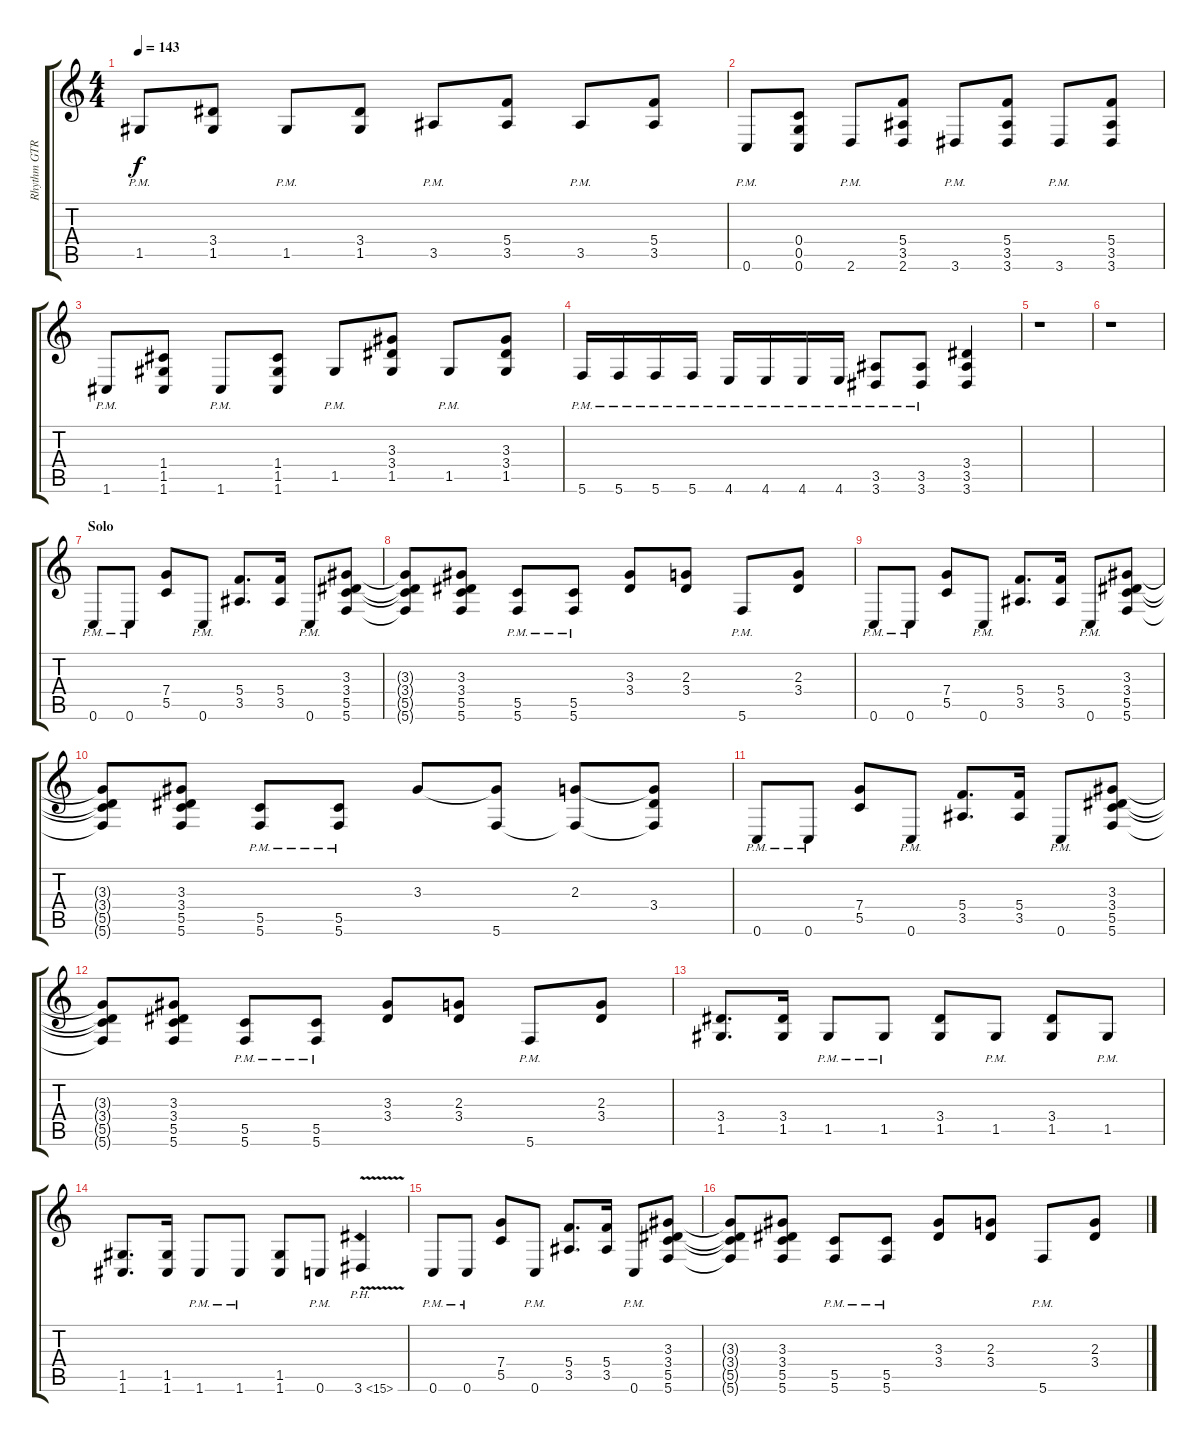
\track ("Rhythm GTR 1" "Rhythm GTR") {instrument overdrivenguitar}
\staff {score tabs}
\tuning (D4 A3 F3 C3 G2 C2) {hide}
\ts (4 4)
\tempo 143
\clef g2
\ks aminor
1.5{pm}.8{dy f} (3.4 1.5).8 1.5{pm}.8 (3.4 1.5).8 3.5{pm}.8 (5.4 3.5).8 3.5{pm}.8 (5.4 3.5).8 |
0.6{pm}.8 (0.4 0.5 0.6).8 2.6{pm}.8 (5.4 3.5 2.6).8 3.6{pm}.8 (5.4 3.5 3.6).8 3.6{pm}.8 (5.4 3.5 3.6).8 |
1.6{pm}.8 (1.4 1.5 1.6).8 1.6{pm}.8 (1.4 1.5 1.6).8 1.5{pm}.8 (3.3 3.4 1.5).8 1.5{pm}.8 (3.3 3.4 1.5).8 |
5.6{pm}.16 5.6{pm}.16 5.6{pm}.16 5.6{pm}.16 4.6{pm}.16 4.6{pm}.16 4.6{pm}.16 4.6{pm}.16 (3.5{pm} 3.6{pm}).8 (3.5{pm} 3.6{pm}).8 (3.4 3.5 3.6).4 |
r.1 |
r.1 |
\section ("" "Solo")
0.6{pm}.8 0.6{pm}.8 (7.4 5.5).8 0.6{pm}.8 (5.4 3.5).8{d} (5.4 3.5).16 0.6{pm}.8 (3.3 3.4 5.5 5.6).8 |
(3.3{t} 3.4{t} 5.5{t} 5.6{t}).8 (3.3 3.4 5.5 5.6).8 (5.5{pm} 5.6{pm}).8 (5.5{pm} 5.6{pm}).8 (3.3 3.4).8 (2.3 3.4).8 5.6{pm}.8 (2.3 3.4).8 |
0.6{pm}.8 0.6{pm}.8 (7.4 5.5).8 0.6{pm}.8 (5.4 3.5).8{d} (5.4 3.5).16 0.6{pm}.8 (3.3 3.4 5.5 5.6).8 |
(3.3{t} 3.4{t} 5.5{t} 5.6{t}).8 (3.3 3.4 5.5 5.6).8 (5.5{pm} 5.6{pm}).8 (5.5{pm} 5.6{pm}).8 3.3.8 (3.3{t} 5.6).8 (2.3 5.6{t}).8 (2.3{t} 3.4 5.6{t}).8 |
0.6{pm}.8 0.6{pm}.8 (7.4 5.5).8 0.6{pm}.8 (5.4 3.5).8{d} (5.4 3.5).16 0.6{pm}.8 (3.3 3.4 5.5 5.6).8 |
(3.3{t} 3.4{t} 5.5{t} 5.6{t}).8 (3.3 3.4 5.5 5.6).8 (5.5{pm} 5.6{pm}).8 (5.5{pm} 5.6{pm}).8 (3.3 3.4).8 (2.3 3.4).8 5.6{pm}.8 (2.3 3.4).8 |
(3.4 1.5).8{d} (3.4 1.5).16 1.5{pm}.8 1.5{pm}.8 (3.4 1.5).8 1.5{pm}.8 (3.4 1.5).8 1.5{pm}.8 |
(1.5 1.6).8{d} (1.5 1.6).16 1.6{pm}.8 1.6{pm}.8 (1.5 1.6).8 0.6{pm}.8 3.6{ph 12 v}.4 |
0.6{pm}.8 0.6{pm}.8 (7.4 5.5).8 0.6{pm}.8 (5.4 3.5).8{d} (5.4 3.5).16 0.6{pm}.8 (3.3 3.4 5.5 5.6).8 |
(3.3{t} 3.4{t} 5.5{t} 5.6{t}).8 (3.3 3.4 5.5 5.6).8 (5.5{pm} 5.6{pm}).8 (5.5{pm} 5.6{pm}).8 (3.3 3.4).8 (2.3 3.4).8 5.6{pm}.8 (2.3 3.4).8
